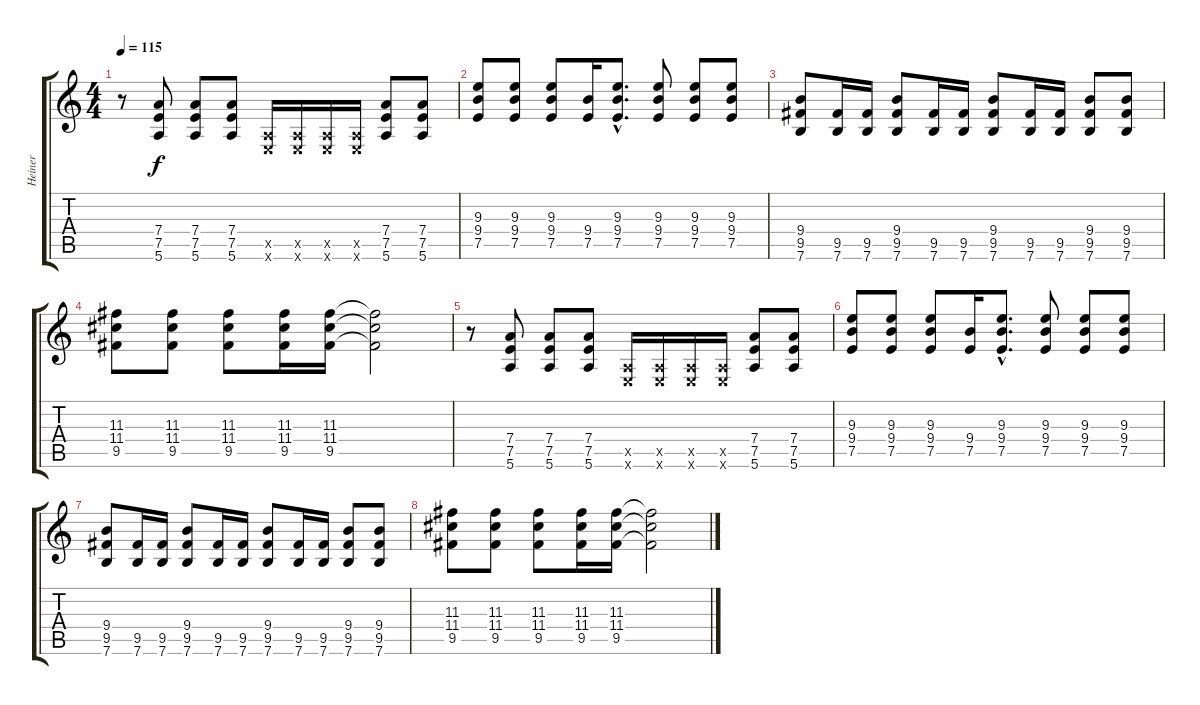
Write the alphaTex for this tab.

\track ("Heiner" "Heiner") {instrument overdrivenguitar}
\staff {score tabs}
\tuning (E4 B3 G3 D3 A2 E2) {hide}
\ts (4 4)
\tempo 115
\clef g2
\ks c
r.8{dy f} (7.4 7.5 5.6).8 (7.4 7.5 5.6).8 (7.4 7.5 5.6).8 (0.5{x} 0.6{x}).16 (0.5{x} 0.6{x}).16 (0.5{x} 0.6{x}).16 (0.5{x} 0.6{x}).16 (7.4 7.5 5.6).8 (7.4 7.5 5.6).8 |
(9.3 9.4 7.5).8 (9.3 9.4 7.5).8 (9.3 9.4 7.5).8 (9.4 7.5).16 (9.3{hac} 9.4{hac} 7.5{hac}).8{d} (9.3 9.4 7.5).8 (9.3 9.4 7.5).8 (9.3 9.4 7.5).8 |
(9.4 9.5 7.6).8 (9.5 7.6).16 (9.5 7.6).16 (9.4 9.5 7.6).8 (9.5 7.6).16 (9.5 7.6).16 (9.4 9.5 7.6).8 (9.5 7.6).16 (9.5 7.6).16 (9.4 9.5 7.6).8 (9.4 9.5 7.6).8 |
(11.3 11.4 9.5).8 (11.3 11.4 9.5).8 (11.3 11.4 9.5).8 (11.3 11.4 9.5).16 (11.3 11.4 9.5).16 (11.3{t} 11.4{t} 9.5{t}).2 |
r.8 (7.4 7.5 5.6).8 (7.4 7.5 5.6).8 (7.4 7.5 5.6).8 (0.5{x} 0.6{x}).16 (0.5{x} 0.6{x}).16 (0.5{x} 0.6{x}).16 (0.5{x} 0.6{x}).16 (7.4 7.5 5.6).8 (7.4 7.5 5.6).8 |
(9.3 9.4 7.5).8 (9.3 9.4 7.5).8 (9.3 9.4 7.5).8 (9.4 7.5).16 (9.3{hac} 9.4{hac} 7.5{hac}).8{d} (9.3 9.4 7.5).8 (9.3 9.4 7.5).8 (9.3 9.4 7.5).8 |
(9.4 9.5 7.6).8 (9.5 7.6).16 (9.5 7.6).16 (9.4 9.5 7.6).8 (9.5 7.6).16 (9.5 7.6).16 (9.4 9.5 7.6).8 (9.5 7.6).16 (9.5 7.6).16 (9.4 9.5 7.6).8 (9.4 9.5 7.6).8 |
(11.3 11.4 9.5).8 (11.3 11.4 9.5).8 (11.3 11.4 9.5).8 (11.3 11.4 9.5).16 (11.3 11.4 9.5).16 (11.3{t} 11.4{t} 9.5{t}).2
